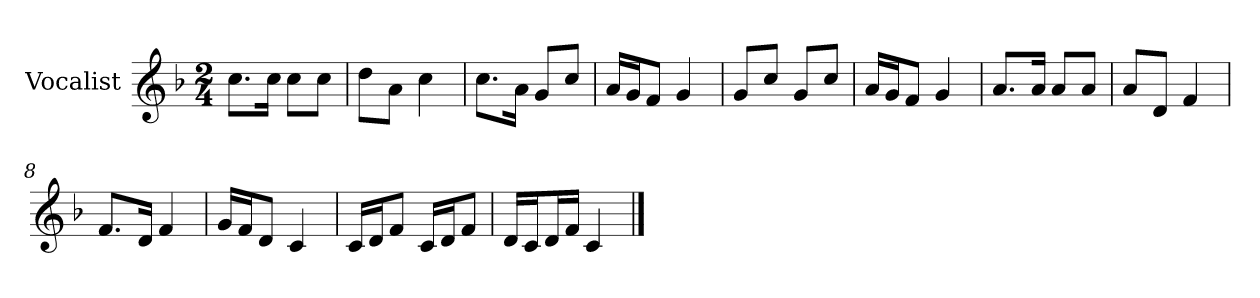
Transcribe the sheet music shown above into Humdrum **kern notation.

**kern
*part1
*staff1
*I"Vocalist
*k[b-]
*F:
*M2/4
=
8.ccL
16ccJk
8ccL
8ccJ
=1
8ddL
8aJ
4cc
=2
8.ccL
16aJk
8gL
8ccJ
=3
16aLL
16gJ
8fJ
4g
=4
8gL
8ccJ
8gL
8ccJ
=5
16aLL
16gJ
8fJ
4g
=6
8.aL
16aJk
8aL
8aJ
=7
8aL
8dJ
4f
=8
8.fL
16dJk
4f
=9
16gLL
16fJ
8dJ
4c
=10
16cLL
16dJ
8fJ
16cLL
16dJ
8fJ
=11
16dLL
16cJ
16dL
16fJJ
4c
==
*-
